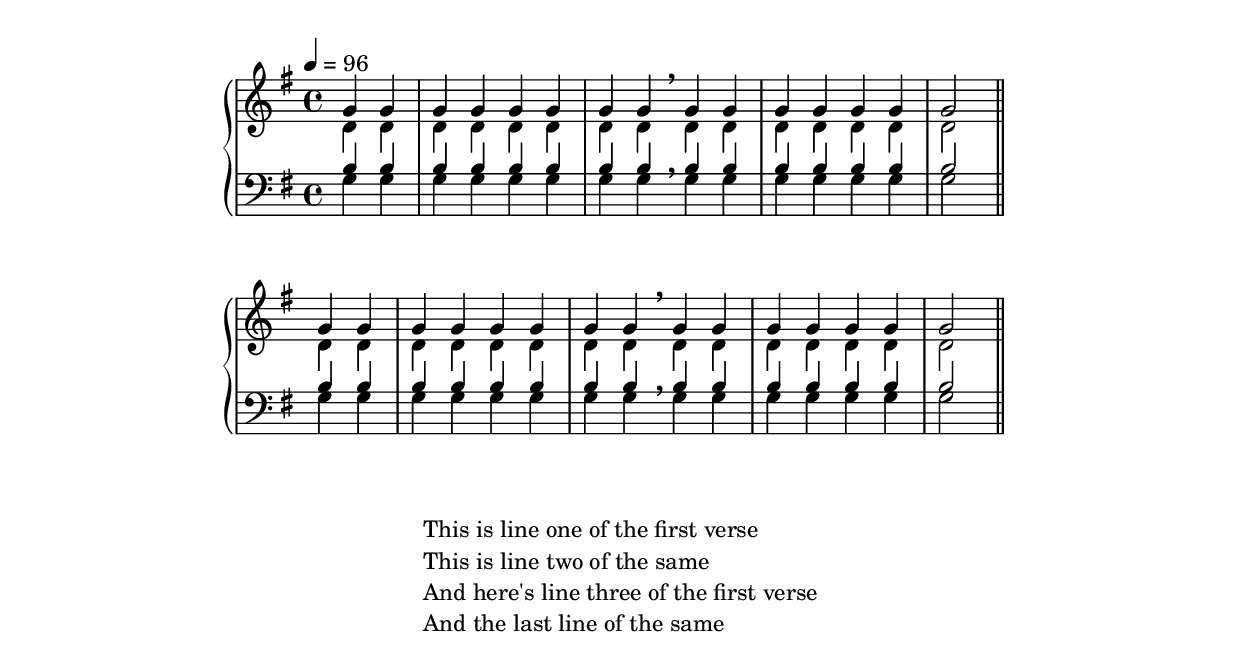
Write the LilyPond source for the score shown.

%% DO NOT EDIT this file manually; it is automatically
%% generated from LSR http://lsr.dsi.unimi.it
%% Make any changes in LSR itself, or in Documentation/snippets/new/ ,
%% and then run scripts/auxiliar/makelsr.py
%%
%% This file is in the public domain.
\version "2.12.2"

\header {
  lsrtags = "vocal-music, template"

%% Translation of GIT committish: 91eeed36c877fe625d957437d22081721c8c6345
  texidoces = "
  Este fragmento de código muestra una forma de preparar un himno cuando
cada línea comienza con un compás parcial.  También muestra cómo
añadir los versos como texto independiente debajo de la música.

"

  doctitlees = "Plantilla para himnos"
%%    Translation of GIT committish: ab9e3136d78bfaf15cc6d77ed1975d252c3fe506

  texidocde = "
Dieses Beispiel zeigt eine Möglichkeit, eine Hymnusmelodie zu setzen, in
der jede Zeiel mit einem Auftakt beginnt und einem unvollständigen
Takt abschließt.  Es zeigt auch, wie man die Strophen als allein stehenden
Text unter die Noten hinzufügt.

"
  doctitlede = "Hymnus-Vorlage"


%% Translation of GIT committish: 26375d5016d8d180fc914bfd07cf76f4168f2e37

  texidocfr = "
Le code ci-dessous illustre la manière d'agencer un cantique liturgique
dans lequel chaque ligne débute et se termine par une mesure incomplète.
Vous noterez par ailleurs l'affichage des paroles indépendamment de la
musique.

"
  doctitlefr = "Modèle pour cantique"

  texidoc = "
This code shows one way of setting out a hymn tune when each line
starts and ends with a partial measure.  It also shows how to add the
verses as stand-alone text under the music.

"
  doctitle = "Hymn template"
} % begin verbatim

Timeline = {
  \time 4/4
  \tempo 4=96
  \partial 2
  s2 | s1 | s2 \breathe s2 | s1 | s2 \bar "||" \break
  s2 | s1 | s2 \breathe s2 | s1 | s2 \bar "||"
}

SopranoMusic = \relative g' {
  g4 g | g g g g | g g g g | g g g g | g2
  g4 g | g g g g | g g g g | g g g g | g2
}

AltoMusic = \relative c' {
  d4 d | d d d d | d d d d | d d d d | d2
  d4 d | d d d d | d d d d | d d d d | d2
}

TenorMusic = \relative a {
  b4 b | b b b b | b b b b | b b b b | b2
  b4 b | b b b b | b b b b | b b b b | b2
}

BassMusic =  \relative g {
  g4 g | g g g g | g g g g | g g g g | g2
  g4 g | g g g g | g g g g | g g g g | g2
}

global = {
 \key g \major
}

\score {  % Start score
  <<
    \new PianoStaff <<  % Start pianostaff
      \new Staff <<  % Start Staff = RH
        \global
        \clef "treble"
        \new Voice = "Soprano" <<  % Start Voice = "Soprano"
          \Timeline
          \voiceOne
          \SopranoMusic
        >>  % End Voice = "Soprano"
        \new Voice = "Alto" <<  % Start Voice = "Alto"
          \Timeline
          \voiceTwo
          \AltoMusic
        >>  % End Voice = "Alto"
      >>  % End Staff = RH
      \new Staff <<  % Start Staff = LH
        \global
        \clef "bass"
        \new Voice = "Tenor" <<  % Start Voice = "Tenor"
          \Timeline
          \voiceOne
          \TenorMusic
        >>  % End Voice = "Tenor"
        \new Voice = "Bass" <<  % Start Voice = "Bass"
          \Timeline
          \voiceTwo
          \BassMusic
        >>  % End Voice = "Bass"
      >>  % End Staff = LH
    >>  % End pianostaff
  >>
}  % End score

\markup {
  \fill-line {
    ""
    {
      \column {
        \left-align {
          "This is line one of the first verse"
          "This is line two of the same"
          "And here's line three of the first verse"
          "And the last line of the same"
        }
      }
    }
    ""
  }
}

\paper {  % Start paper block
  indent = 0     % don't indent first system
  line-width = 130   % shorten line length to suit music
}  % End paper block

